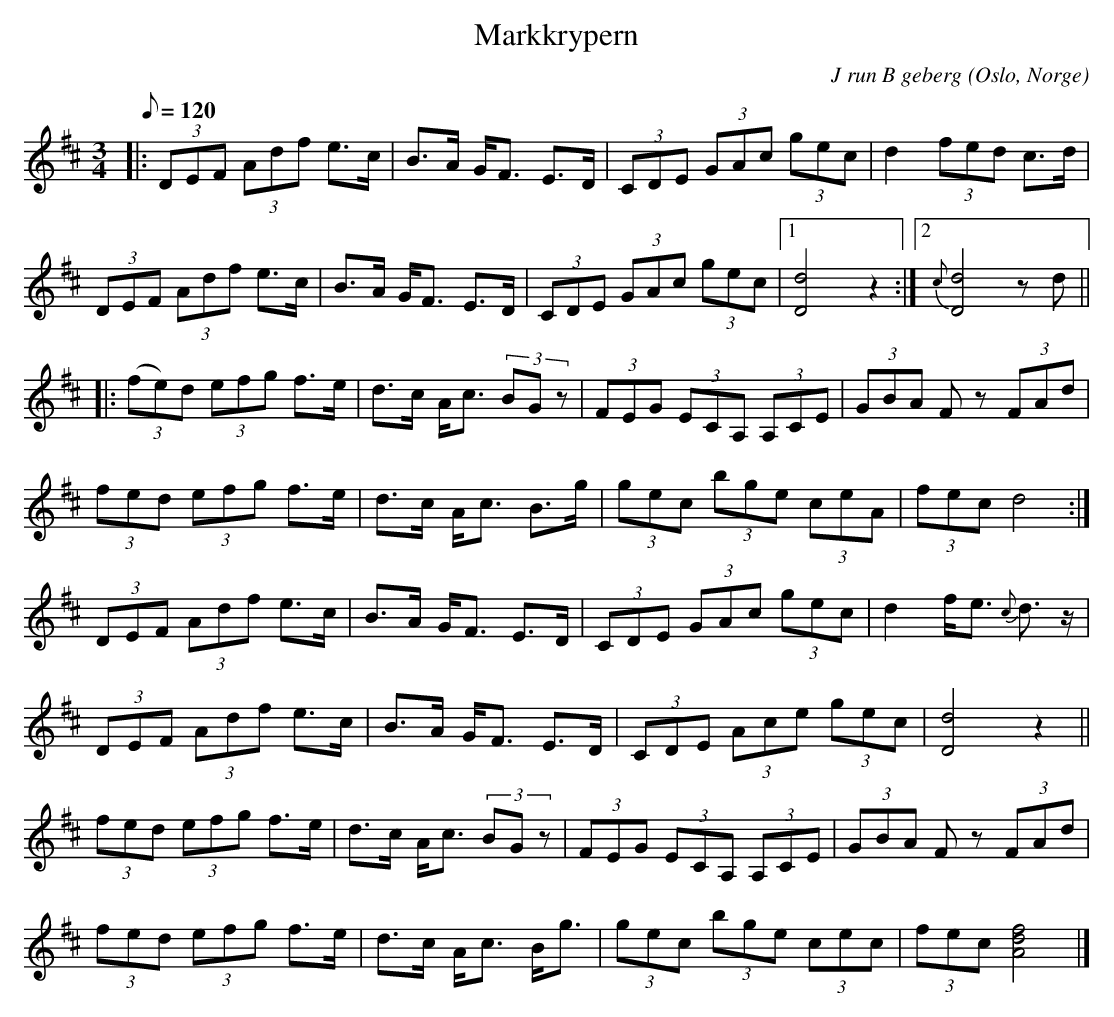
X:1
T:Markkrypern
M:3/4
L:1/8
Q:120
O:Oslo, Norge
C:J run B geberg
M:3/4
L:1/16
K:D
|:(3D2E2F2 (3A2d2f2 e3c | B3A GF3 E3D| (3C2D2E2 (3G2A2c2 (3g2e2c2| d4(3f2e2d2 c3d|
(3D2E2F2 (3A2d2f2 e3c | B3A GF3 E3D |(3C2D2E2 (3G2A2c2 (3g2e2c2|1 [D8d8]z4:|2 {c}[D8d8]z2d2 ||
|:(3(f2e2)d2 (3e2f2g2 f3e|d3c Ac3 (3B2G2z2| (3F2E2G2 (3E2C2A,2 (3A,2C2E2|(3G2B2A2 F2z2 (3F2A2d2|
 (3f2e2d2 (3e2f2g2 f3e|d3c Ac3 B3g |(3g2e2c2 (3b2g2e2 (3c2e2A2| (3f2e2c2 d8:|
(3D2E2F2 (3A2d2f2 e3c | B3A GF3 E3D| (3C2D2E2 (3G2A2c2 (3g2e2c2| d4fe3 {c}d3z|
(3D2E2F2 (3A2d2f2 e3c | B3A GF3 E3D |(3C2D2E2 (3A2c2e2 (3g2e2c2| [D8d8]z4||
(3f2e2d2 (3e2f2g2 f3e|d3c Ac3 (3B2G2z2| (3F2E2G2 (3E2C2A,2 (3A,2C2E2|(3G2B2A2 F2z2 (3F2A2d2|
 (3f2e2d2 (3e2f2g2 f3e|d3c Ac3 Bg3 |(3g2e2c2 (3b2g2e2 (3c2e2c2|(3f2e2c2 [A8d8f8] |]
